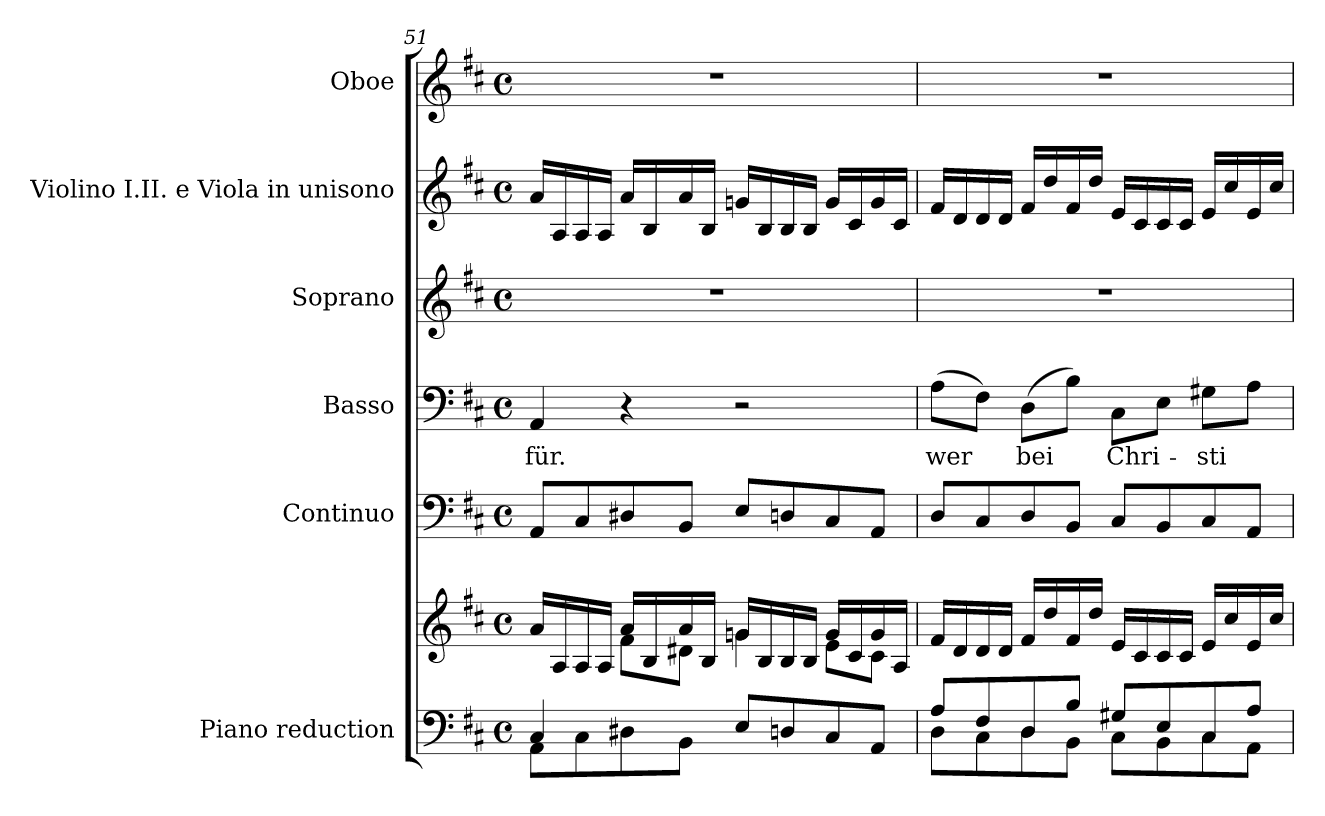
**kern	**kern	**kern	**kern	**text	**kern	**kern	**kern
*part6	*part6	*part5	*part4	*part4	*part3	*part2	*part1
*staff7	*staff6	*staff5	*staff4	*staff4	*staff3	*staff2	*staff1
*I"Piano reduction	*	*I"Continuo	*I"Basso	*	*I"Soprano	*I"Violino I.II. e Viola in unisono	*I"Oboe
*I'Pno	*	*	*	*	*	*	*I'Ob
!!LO:LB:g=z
*clefF4	*clefG2	*clefF4	*clefF4	*	*clefG2	*clefG2	*clefG2
*k[f#c#]	*k[f#c#]	*k[f#c#]	*k[f#c#]	*	*k[f#c#]	*k[f#c#]	*k[f#c#]
*M4/4	*M4/4	*M4/4	*M4/4	*	*M4/4	*M4/4	*M4/4
*met(c)	*met(c)	*met(c)	*met(c)	*	*met(c)	*met(c)	*met(c)
=51	=51	=51	=51	=51	=51	=51	=51
*^	*^	*	*	*	*	*	*
!	!	!	!	!	!	!LO:LY:b	!	!	!
4C#/	8AA\L	16a/LL	4ryy	8AA/L	4AA/	für.	1r	16a/LL	1r
.	.	16A/	.	.	.	.	.	16A/	.
.	8C#\	16A/	.	8C#/	.	.	.	16A/	.
.	.	16A/JJ	.	.	.	.	.	16A/JJ	.
2.ryy	8D#X\	16a/LL	8f#\L	8D#X/	4r	.	.	16a/LL	.
.	.	16B/	.	.	.	.	.	16B/	.
.	8BB\J	16a/	8d#X\J	8BB/J	.	.	.	16a/	.
.	.	16B/JJ	.	.	.	.	.	16B/JJ	.
.	8E/L	16gn/LL	4g\	8E/L	2r	.	.	16gn/LL	.
.	.	16B/	.	.	.	.	.	16B/	.
.	8Dn/	16B/	.	8Dn/	.	.	.	16B/	.
.	.	16B/JJ	.	.	.	.	.	16B/JJ	.
.	8C#/	16g/LL	8e\L	8C#/	.	.	.	16g/LL	.
.	.	16c#/	.	.	.	.	.	16c#/	.
.	8AA/J	16g/	8c#\J	8AA/J	.	.	.	16g/	.
.	.	16A/JJ	.	.	.	.	.	16c#/JJ	.
*	*	*v	*v	*	*	*	*	*	*
=52	=52	=52	=52	=52	=52	=52	=52	=52
!	!	!	!	!	!LO:LY:b	!	!	!
8A/L	8D\L	16f#/LL	8D/L	(>8A\L	wer	1r	16f#/LL	1r
.	.	16d/	.	.	.	.	16d/	.
8F#/	8C#\	16d/	8C#/	8F#\J)	.	.	16d/	.
.	.	16d/JJ	.	.	.	.	16d/JJ	.
!	!	!	!	!	!LO:LY:b	!	!	!
8D/	8D\	16f#/LL	8D/	(>8D\L	bei	.	16f#/LL	.
.	.	16dd/	.	.	.	.	16dd/	.
8B/J	8BB\J	16f#/	8BB/J	8B\J)	.	.	16f#/	.
.	.	16dd/JJ	.	.	.	.	16dd/JJ	.
!	!	!	!	!	!LO:LY:b	!	!	!
8G#X/L	8C#\L	16e/LL	8C#/L	8C#\L	Chri-	.	16e/LL	.
.	.	16c#/	.	.	.	.	16c#/	.
8E/	8BB\	16c#/	8BB/	8E\J	.	.	16c#/	.
.	.	16c#/JJ	.	.	.	.	16c#/JJ	.
!	!	!	!	!	!LO:LY:b	!	!	!
8C#/	8C#\	16e/LL	8C#/	8G#X\L	-sti	.	16e/LL	.
.	.	16cc#/	.	.	.	.	16cc#/	.
8A/J	8AA\J	16e/	8AA/J	8A\J	.	.	16e/	.
.	.	16cc#/JJ	.	.	.	.	16cc#/JJ	.
*v	*v	*	*	*	*	*	*	*
=	=	=	=	=	=	=	=
*-	*-	*-	*-	*-	*-	*-	*-
